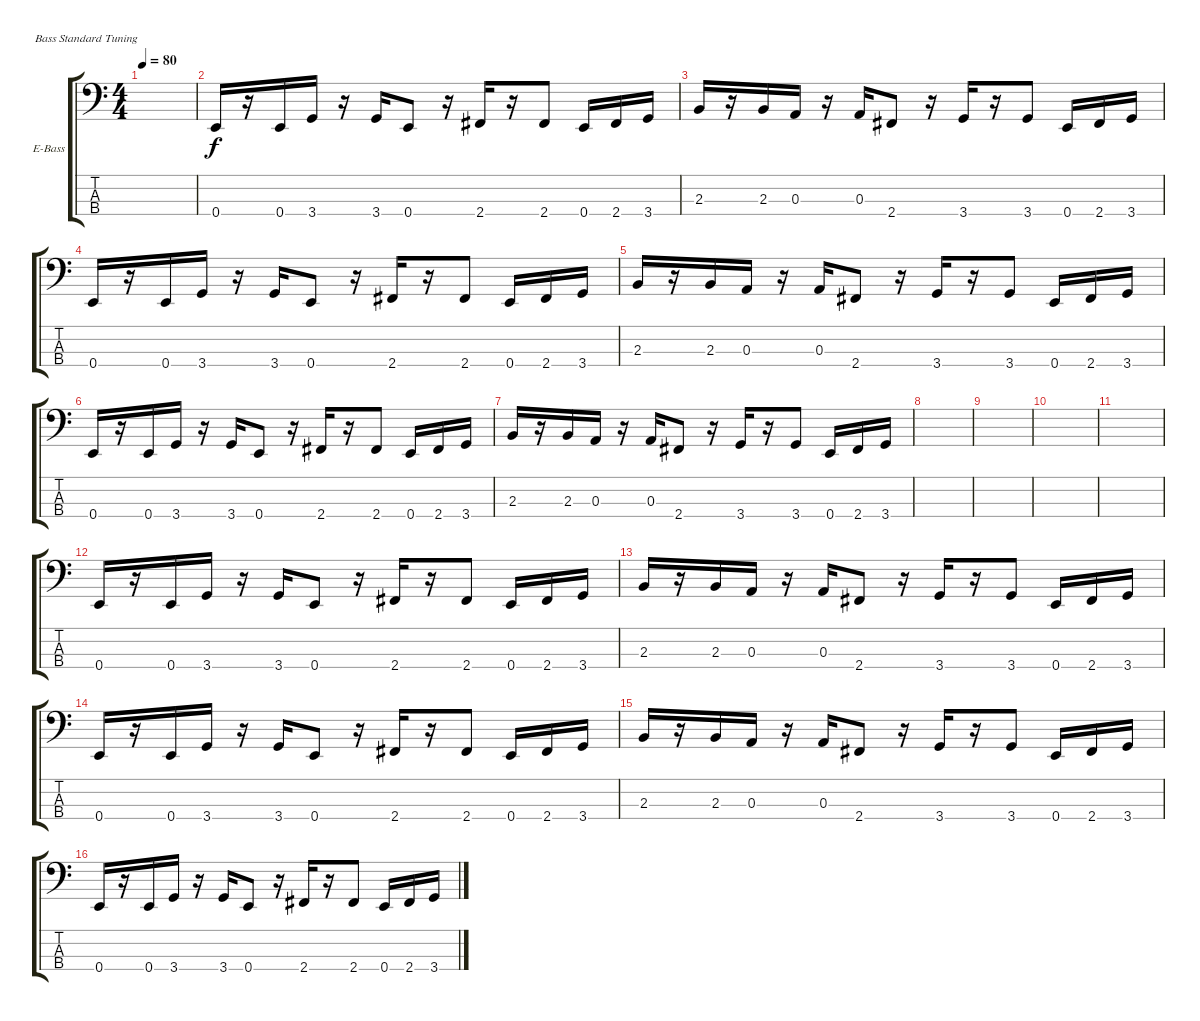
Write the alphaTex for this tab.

\defaultSystemsLayout 4
\bracketExtendMode groupsimilarinstruments
\firstSystemTrackNameOrientation horizontal
\otherSystemsTrackNameOrientation horizontal
\track ("Electric Bass" "E-Bass") {instrument electricbassfinger}
\staff {score tabs}
\tuning (G2 D2 A1 E1)
\ts (4 4)
\tempo 80
\clef f4
\scale
0.487395
\ks c
|
\scale
0.256303 0.4.16 r.16 0.4.16 3.4.16 r.16 3.4.16 0.4.8 r.16 2.4.16 r.16 2.4.8 0.4.16 2.4.16 3.4.16 |
\scale
0.256303 2.3.16 r.16 2.3.16 0.3.16 r.16 0.3.16 2.4.8 r.16 3.4.16 r.16 3.4.8 0.4.16 2.4.16 3.4.16 |
\scale
0.333333 0.4.16 r.16 0.4.16 3.4.16 r.16 3.4.16 0.4.8 r.16 2.4.16 r.16 2.4.8 0.4.16 2.4.16 3.4.16 |
\scale
0.333333 2.3.16 r.16 2.3.16 0.3.16 r.16 0.3.16 2.4.8 r.16 3.4.16 r.16 3.4.8 0.4.16 2.4.16 3.4.16 |
\scale
0.333333 0.4.16 r.16 0.4.16 3.4.16 r.16 3.4.16 0.4.8 r.16 2.4.16 r.16 2.4.8 0.4.16 2.4.16 3.4.16 |
\scale
0.333333 2.3.16 r.16 2.3.16 0.3.16 r.16 0.3.16 2.4.8 r.16 3.4.16 r.16 3.4.8 0.4.16 2.4.16 3.4.16 |
\scale
0.333333 |
\scale
0.333333 |
\scale
0.333333 |
\scale
0.333333 |
\scale
0.333333 0.4.16 r.16 0.4.16 3.4.16 r.16 3.4.16 0.4.8 r.16 2.4.16 r.16 2.4.8 0.4.16 2.4.16 3.4.16 |
\scale
0.333333 2.3.16 r.16 2.3.16 0.3.16 r.16 0.3.16 2.4.8 r.16 3.4.16 r.16 3.4.8 0.4.16 2.4.16 3.4.16 |
\scale
0.333333 0.4.16 r.16 0.4.16 3.4.16 r.16 3.4.16 0.4.8 r.16 2.4.16 r.16 2.4.8 0.4.16 2.4.16 3.4.16 |
\scale
0.333333 2.3.16 r.16 2.3.16 0.3.16 r.16 0.3.16 2.4.8 r.16 3.4.16 r.16 3.4.8 0.4.16 2.4.16 3.4.16 |
\scale
0.333333 0.4.16 r.16 0.4.16 3.4.16 r.16 3.4.16 0.4.8 r.16 2.4.16 r.16 2.4.8 0.4.16 2.4.16 3.4.16
